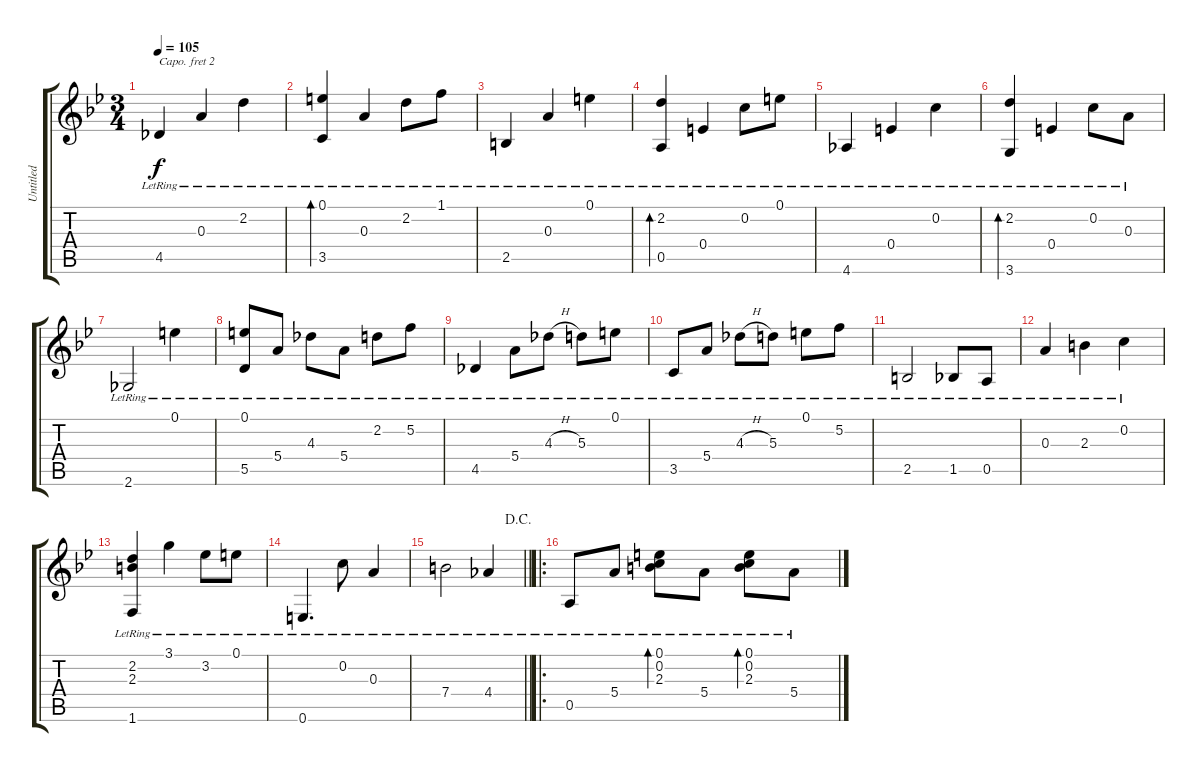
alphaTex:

\track ("Untitled" "Untitled") {instrument acousticguitarsteel}
\staff {score tabs}
\capo 2
\tuning (D4 Bb3 G3 D3 G2 D2) {hide}
\ts (3 4)
\tempo 105
\clef g2
\ks bb
4.5{lr}.4{dy f} 0.3{lr}.4 2.2{lr}.4 |
(0.1{lr} 3.5{lr}).4{bd 30} 0.3{lr}.4 2.2{lr}.8 1.1{lr}.8 |
2.5{lr}.4 0.3{lr}.4 0.1{lr}.4 |
(2.2{lr} 0.5{lr}).4{bd 30} 0.4{lr}.4 0.2{lr}.8 0.1{lr}.8 |
4.6{lr}.4 0.4{lr}.4 0.2{lr}.4 |
(2.2{lr} 3.6{lr}).4{bd 30} 0.4{lr}.4 0.2{lr}.8 0.3{lr}.8 |
2.6{lr}.2 0.1{lr}.4 |
(0.1{lr} 5.5{lr}).8 5.4{lr}.8 4.3{lr}.8 5.4{lr}.8 2.2{lr}.8 5.2{lr}.8 |
4.5{lr}.4 5.4{lr}.8 4.3{h lr}.8 5.3{lr}.8 0.1{lr}.8 |
3.5{lr}.8 5.4{lr}.8 4.3{h lr}.8 5.3{lr}.8 0.1{lr}.8 5.2{lr}.8 |
2.5{lr}.2 1.5{lr}.8 0.5{lr}.8 |
0.3{lr}.4 2.3{lr}.4 0.2{lr}.4 |
(2.2{lr} 2.3{lr} 1.6{lr}).4 3.1{lr}.4 3.2{lr}.8 0.1{lr}.8 |
0.6{lr}.4{d} 0.2{lr}.8 0.3{lr}.4 |
\jump dacapo
\barLineRight lightlight
7.4{lr}.2 4.4{lr}.4 |
\ro
0.5{lr}.8 5.4{lr}.8 (0.1{lr} 0.2{lr} 2.3{lr}).8{bd 30} 5.4{lr}.8 (0.1{lr} 0.2{lr} 2.3{lr}).8{bd 30} 5.4{lr}.8
